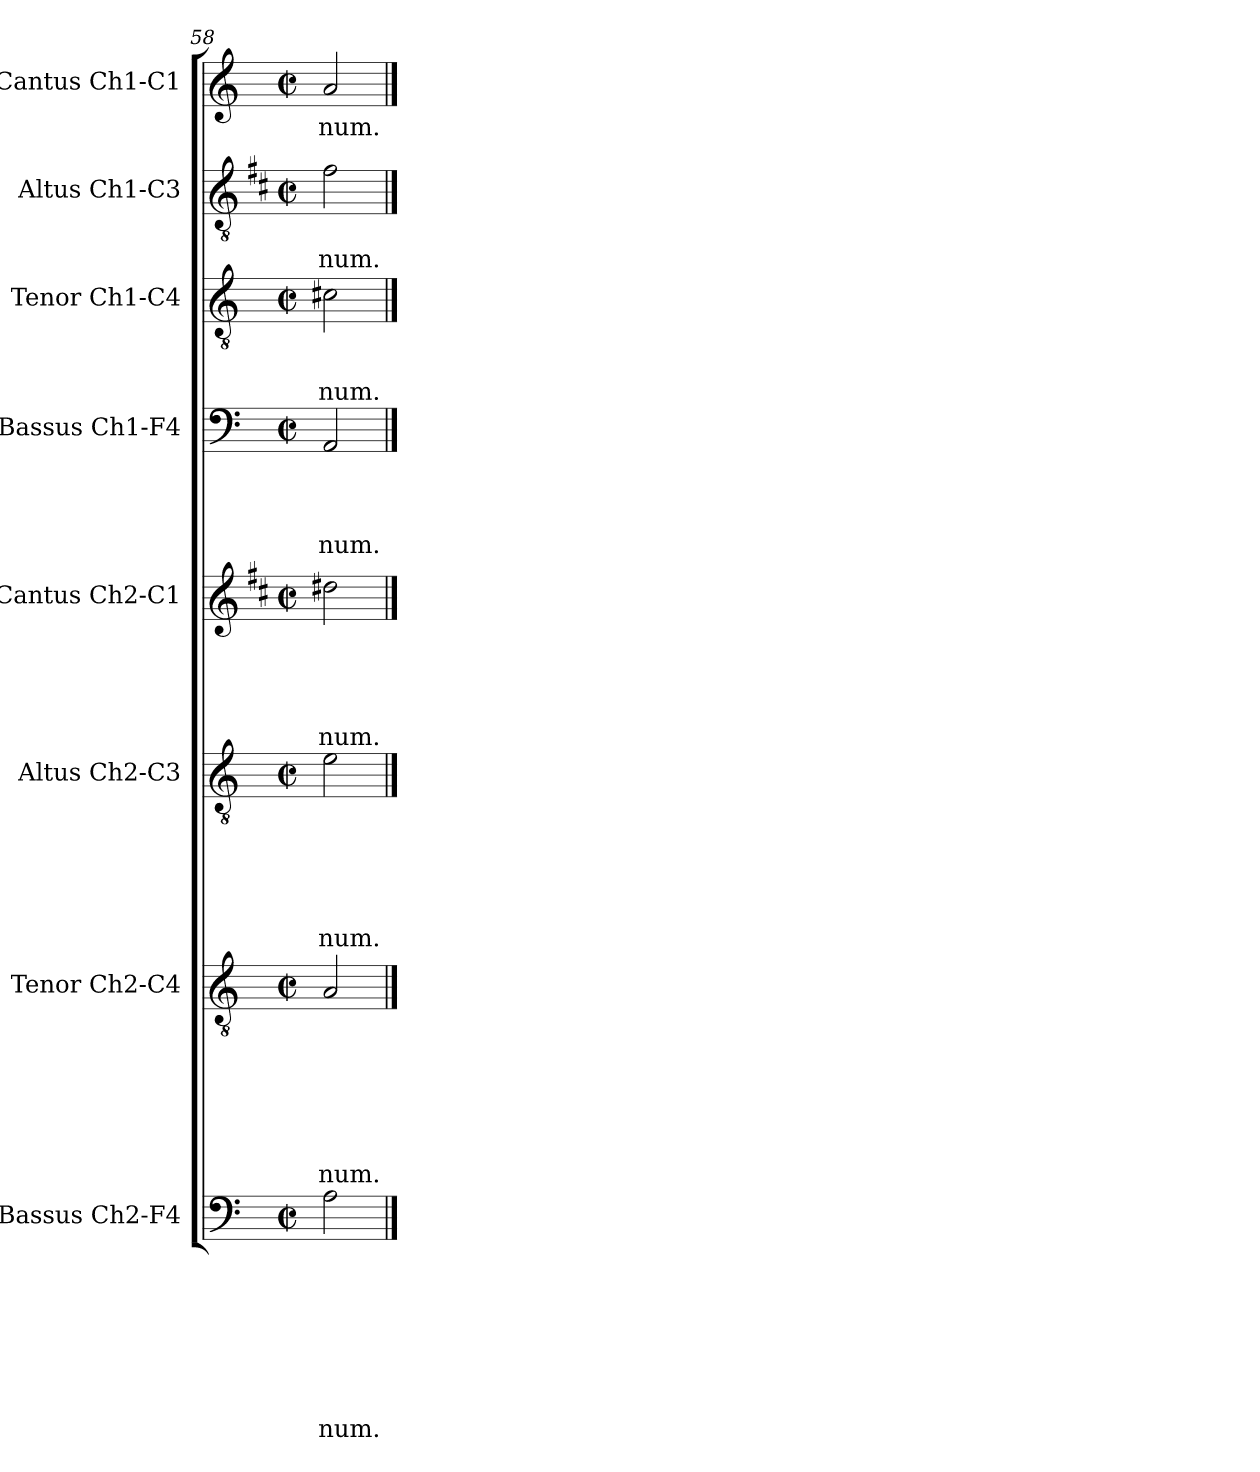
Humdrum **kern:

**kern	**text	**text	**text	**text	**text	**text	**text	**text	**kern	**text	**text	**text	**text	**text	**text	**text	**kern	**text	**text	**text	**text	**text	**text	**kern	**text	**text	**text	**text	**text	**kern	**text	**text	**text	**text	**kern	**text	**text	**text	**kern	**text	**text	**kern	**text
*part8	*part8	*part8	*part8	*part8	*part8	*part8	*part8	*part8	*part7	*part7	*part7	*part7	*part7	*part7	*part7	*part7	*part6	*part6	*part6	*part6	*part6	*part6	*part6	*part5	*part5	*part5	*part5	*part5	*part5	*part4	*part4	*part4	*part4	*part4	*part3	*part3	*part3	*part3	*part2	*part2	*part2	*part1	*part1
*staff8	*staff8	*staff8	*staff8	*staff8	*staff8	*staff8	*staff8	*staff8	*staff7	*staff7	*staff7	*staff7	*staff7	*staff7	*staff7	*staff7	*staff6	*staff6	*staff6	*staff6	*staff6	*staff6	*staff6	*staff5	*staff5	*staff5	*staff5	*staff5	*staff5	*staff4	*staff4	*staff4	*staff4	*staff4	*staff3	*staff3	*staff3	*staff3	*staff2	*staff2	*staff2	*staff1	*staff1
*I"Bassus Ch2-F4	*	*	*	*	*	*	*	*	*I"Tenor Ch2-C4	*	*	*	*	*	*	*	*I"Altus Ch2-C3	*	*	*	*	*	*	*I"Cantus Ch2-C1	*	*	*	*	*	*I"Bassus Ch1-F4	*	*	*	*	*I"Tenor Ch1-C4	*	*	*	*I"Altus Ch1-C3	*	*	*I"Cantus Ch1-C1	*
*	*	*	*	*	*	*	*	*	*	*	*	*	*	*	*	*	*	*	*	*	*	*	*	*	*	*	*	*	*	*I'B	*	*	*	*	*I'T	*	*	*	*I'A	*	*	*I'C	*
*clefF4	*	*	*	*	*	*	*	*	*clefGv2	*	*	*	*	*	*	*	*clefGv2	*	*	*	*	*	*	*clefG2	*	*	*	*	*	*clefF4	*	*	*	*	*clefGv2	*	*	*	*clefGv2	*	*	*clefG2	*
*	*	*	*	*	*	*	*	*	*	*	*	*	*	*	*	*	*	*	*	*	*	*	*	*ITrd1c2	*	*	*	*	*	*	*	*	*	*	*	*	*	*	*ITrd1c2	*	*	*	*
*k[]	*	*	*	*	*	*	*	*	*k[]	*	*	*	*	*	*	*	*k[]	*	*	*	*	*	*	*k[]	*	*	*	*	*	*k[]	*	*	*	*	*k[]	*	*	*	*k[]	*	*	*k[]	*
*C:	*	*	*	*	*	*	*	*	*C:	*	*	*	*	*	*	*	*C:	*	*	*	*	*	*	*C:	*	*	*	*	*	*C:	*	*	*	*	*C:	*	*	*	*C:	*	*	*C:	*
*M2/2	*	*	*	*	*	*	*	*	*M2/2	*	*	*	*	*	*	*	*M2/2	*	*	*	*	*	*	*M2/2	*	*	*	*	*	*M2/2	*	*	*	*	*M2/2	*	*	*	*M2/2	*	*	*M2/2	*
*met(c|)	*	*	*	*	*	*	*	*	*met(c|)	*	*	*	*	*	*	*	*met(c|)	*	*	*	*	*	*	*met(c|)	*	*	*	*	*	*met(c|)	*	*	*	*	*met(c|)	*	*	*	*met(c|)	*	*	*met(c|)	*
=58	=58	=58	=58	=58	=58	=58	=58	=58	=58	=58	=58	=58	=58	=58	=58	=58	=58	=58	=58	=58	=58	=58	=58	=58	=58	=58	=58	=58	=58	=58	=58	=58	=58	=58	=58	=58	=58	=58	=58	=58	=58	=58	=58
!	!	!	!	!	!	!	!	!LO:LY:b	!	!	!	!	!	!	!	!LO:LY:b	!	!	!	!	!	!	!LO:LY:b	!	!	!	!	!	!LO:LY:b	!	!	!	!	!LO:LY:b	!	!	!	!LO:LY:b	!	!	!LO:LY:b	!	!LO:LY:b
2A\	.	.	.	.	.	.	.	-num.	2A/	.	.	.	.	.	.	-num.	2e\	.	.	.	.	.	-num.	2cc#X\	.	.	.	.	-num.	2AA/	.	.	.	-num.	2c#X\	.	.	-num.	2e\	.	-num.	2a/	-num.
==	==	==	==	==	==	==	==	==	==	==	==	==	==	==	==	==	==	==	==	==	==	==	==	==	==	==	==	==	==	==	==	==	==	==	==	==	==	==	==	==	==	==	==
*-	*-	*-	*-	*-	*-	*-	*-	*-	*-	*-	*-	*-	*-	*-	*-	*-	*-	*-	*-	*-	*-	*-	*-	*-	*-	*-	*-	*-	*-	*-	*-	*-	*-	*-	*-	*-	*-	*-	*-	*-	*-	*-	*-
